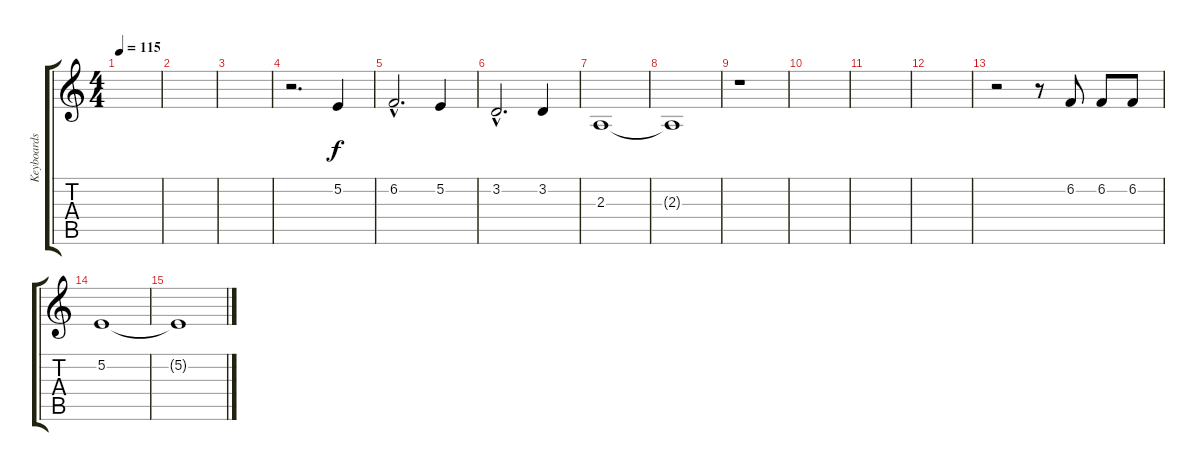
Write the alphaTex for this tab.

\track ("Keyboards II" "Keyboards ") {instrument fx5brightness}
\staff {score tabs}
\tuning (E4 B3 G3 D3 A2 E2) {hide}
\ts (4 4)
\tempo 115
\clef g2
\ks c
|
|
|
r.2{d volume 13 instrument stringensemble1} 5.2.4 |
6.2{hac}.2{d} 5.2.4 |
3.2{hac}.2{d} 3.2.4 |
2.3.1 |
2.3{t}.1{volume 0} |
r.1 |
|
|
|
r.2{volume 10 instrument fx5brightness} r.8 6.2.8 6.2.8 6.2.8 |
5.2.1 |
5.2{t}.1
